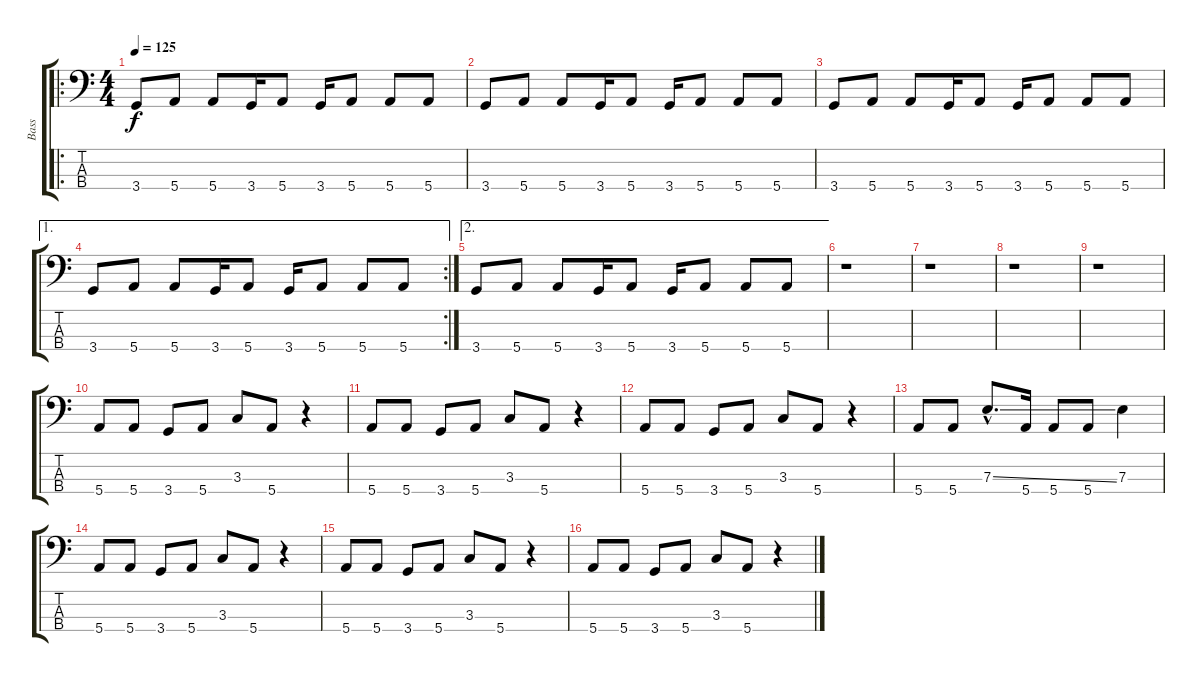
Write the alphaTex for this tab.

\track ("Bass" "Bass") {instrument electricbassfinger}
\staff {score tabs}
\tuning (G2 D2 A1 E1) {hide}
\ro
\ts (4 4)
\tempo 125
\clef f4
\ks c
3.4.8{dy f} 5.4.8 5.4.8 3.4.16 5.4.8 3.4.16 5.4.8 5.4.8 5.4.8 |
3.4.8 5.4.8 5.4.8 3.4.16 5.4.8 3.4.16 5.4.8 5.4.8 5.4.8 |
3.4.8 5.4.8 5.4.8 3.4.16 5.4.8 3.4.16 5.4.8 5.4.8 5.4.8 |
\ae 1
\rc 2
3.4.8 5.4.8 5.4.8 3.4.16 5.4.8 3.4.16 5.4.8 5.4.8 5.4.8 |
\ae 2
3.4.8 5.4.8 5.4.8 3.4.16 5.4.8 3.4.16 5.4.8 5.4.8 5.4.8 |
r.1 |
r.1 |
r.1 |
r.1 |
5.4.8 5.4.8 3.4.8 5.4.8 3.3.8 5.4.8 r.4 |
5.4.8 5.4.8 3.4.8 5.4.8 3.3.8 5.4.8 r.4 |
5.4.8 5.4.8 3.4.8 5.4.8 3.3.8 5.4.8 r.4 |
5.4.8 5.4.8 7.3{ss hac}.8{d} 5.4.16 5.4.8 5.4.8 7.3.4 |
5.4.8 5.4.8 3.4.8 5.4.8 3.3.8 5.4.8 r.4 |
5.4.8 5.4.8 3.4.8 5.4.8 3.3.8 5.4.8 r.4 |
5.4.8 5.4.8 3.4.8 5.4.8 3.3.8 5.4.8 r.4
